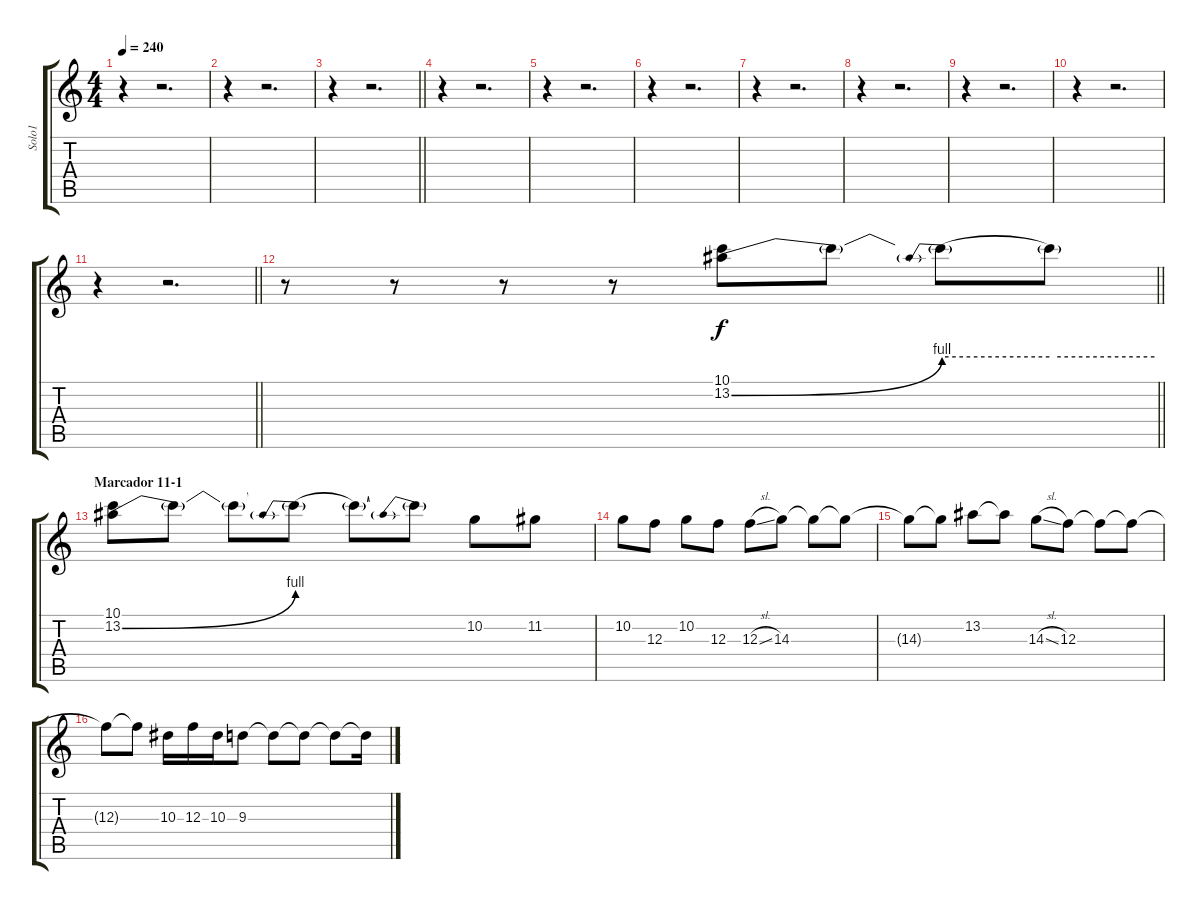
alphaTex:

\track ("Solo1" "Solo1") {instrument distortionguitar}
\staff {score tabs}
\tuning (D4 A3 F3 C3 G2 C2) {hide}
\ts (4 4)
\tempo 240
\clef g2
\ks c
r.4{dy f} r.2{d} |
r.4 r.2{d} |
\barLineRight lightlight
r.4 r.2{d} |
r.4 r.2{d} |
r.4 r.2{d} |
r.4 r.2{d} |
r.4 r.2{d} |
r.4 r.2{d} |
r.4 r.2{d} |
r.4 r.2{d} |
\barLineRight lightlight
r.4 r.2{d} |
\barLineRight lightlight
r.8 r.8 r.8 r.8 (10.1 13.2{be (bend 0 0 60 4)}).8 13.2{t}.8 13.2{be (prebend 0 4 60 4) t}.8 13.2{be (hold 0 4 60 4) t}.8 |
\section ("" "Marcador 11-1")
(10.1 13.2{be (bend 0 0 60 4)}).8 13.2{t}.8 13.2{t}.8 13.2{be (prebend 0 4 60 4) t}.8 13.2{t}.8 13.2{be (prebend 0 4 60 4) t}.8 10.2.8 11.2.8 |
10.2.8 12.3.8 10.2.8 12.3.8 12.3{sl}.8 14.3.8 14.3{t}.8 14.3{t}.8 |
14.3{t}.8 14.3{t}.8 13.2.8 13.2{t}.8 14.3{sl}.8 12.3.8 12.3{t}.8 12.3{t}.8 |
12.3{t}.8 12.3{t}.8 10.3.16 12.3.16 10.3.16 9.3.8 9.3{t}.8 9.3{t}.8 9.3{t}.8 9.3{t}.16
